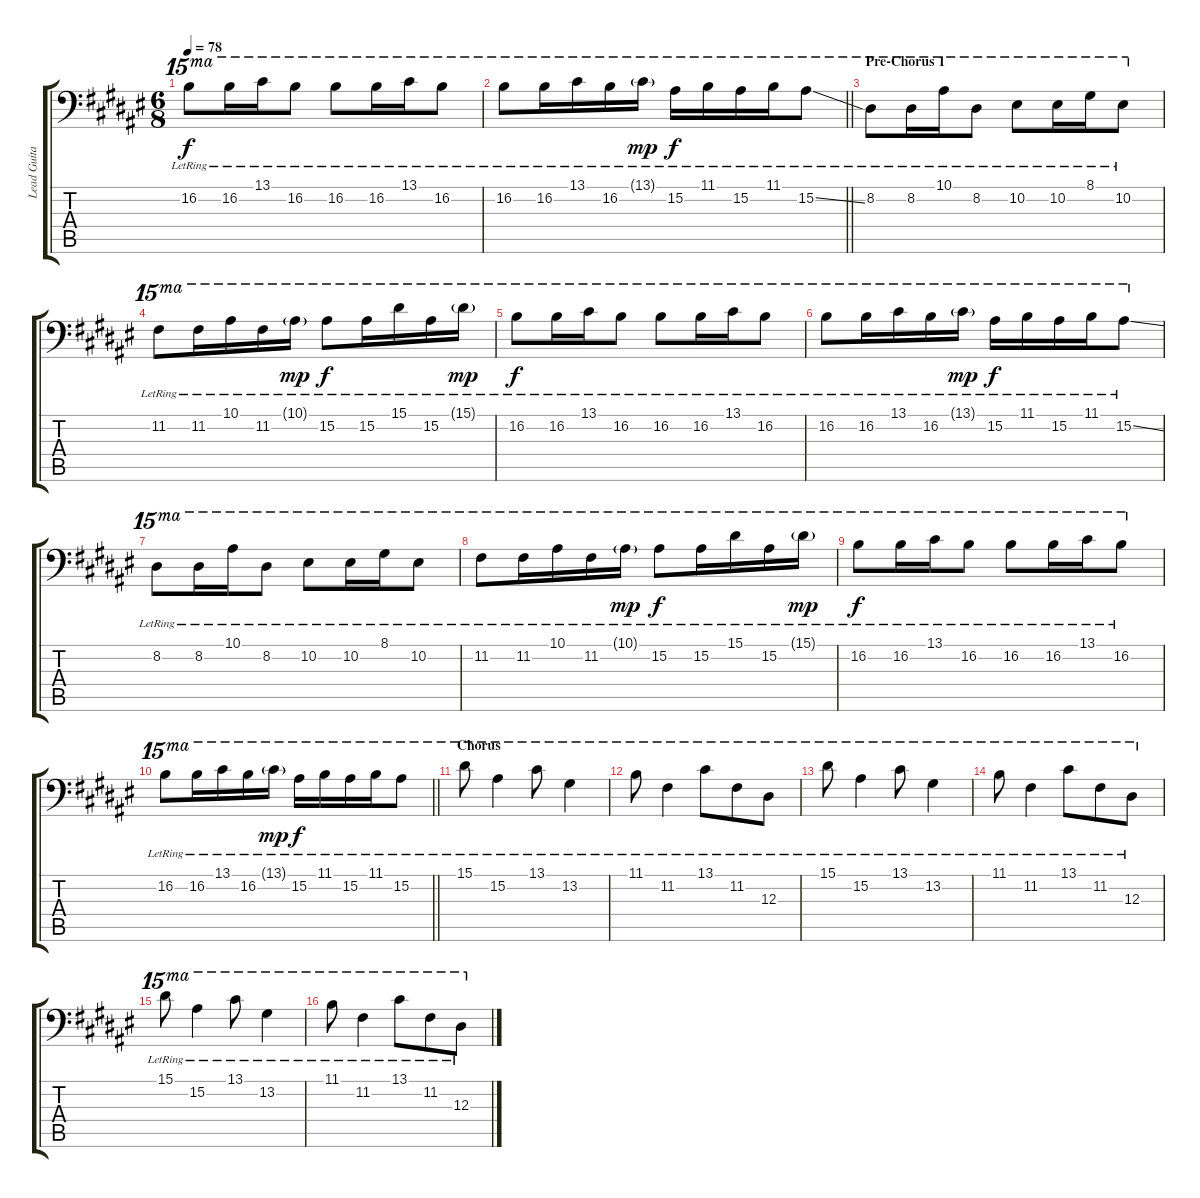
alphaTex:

\track ("Lead Guitar (Clean)" "Lead Guita") {instrument electricguitarclean}
\staff {score tabs}
\tuning (C4 G3 Eb3 Bb2 F2 Bb1) {hide}
\ts (6 8)
\tempo 78
\clef f4
\ks d#minor
16.2{lr}.8{ot 15ma dy f} 16.2{lr}.16{ot 15ma} 13.1{lr}.16{ot 15ma} 16.2{lr}.8{ot 15ma} 16.2{lr}.8{ot 15ma} 16.2{lr}.16{ot 15ma} 13.1{lr}.16{ot 15ma} 16.2{lr}.8{ot 15ma} |
\barLineRight lightlight
16.2{lr}.8{ot 15ma} 16.2{lr}.16{ot 15ma} 13.1{lr}.16{ot 15ma} 16.2{lr}.16{ot 15ma} 13.1{g lr}.16{ot 15ma dy mp} 15.2{lr}.16{ot 15ma dy f} 11.1{lr}.16{ot 15ma} 15.2{lr}.16{ot 15ma} 11.1{lr}.16{ot 15ma} 15.2{ss lr}.8{ot 15ma} |
\section ("" "Pre-Chorus 1")
8.2{lr}.8{ot 15ma volume 8} 8.2{lr}.16{ot 15ma} 10.1{lr}.16{ot 15ma} 8.2{lr}.8{ot 15ma} 10.2{lr}.8{ot 15ma} 10.2{lr}.16{ot 15ma} 8.1{lr}.16{ot 15ma} 10.2{lr}.8{ot 15ma} |
11.2{lr}.8{ot 15ma} 11.2{lr}.16{ot 15ma} 10.1{lr}.16{ot 15ma} 11.2{lr}.16{ot 15ma} 10.1{g lr}.16{ot 15ma dy mp} 15.2{lr}.8{ot 15ma dy f} 15.2{lr}.16{ot 15ma} 15.1{lr}.16{ot 15ma} 15.2{lr}.16{ot 15ma} 15.1{g lr}.16{ot 15ma dy mp} |
16.2{lr}.8{ot 15ma dy f} 16.2{lr}.16{ot 15ma} 13.1{lr}.16{ot 15ma} 16.2{lr}.8{ot 15ma} 16.2{lr}.8{ot 15ma} 16.2{lr}.16{ot 15ma} 13.1{lr}.16{ot 15ma} 16.2{lr}.8{ot 15ma} |
16.2{lr}.8{ot 15ma} 16.2{lr}.16{ot 15ma} 13.1{lr}.16{ot 15ma} 16.2{lr}.16{ot 15ma} 13.1{g lr}.16{ot 15ma dy mp} 15.2{lr}.16{ot 15ma dy f} 11.1{lr}.16{ot 15ma} 15.2{lr}.16{ot 15ma} 11.1{lr}.16{ot 15ma} 15.2{ss lr}.8{ot 15ma} |
8.2{lr}.8{ot 15ma} 8.2{lr}.16{ot 15ma} 10.1{lr}.16{ot 15ma} 8.2{lr}.8{ot 15ma} 10.2{lr}.8{ot 15ma} 10.2{lr}.16{ot 15ma} 8.1{lr}.16{ot 15ma} 10.2{lr}.8{ot 15ma} |
11.2{lr}.8{ot 15ma} 11.2{lr}.16{ot 15ma} 10.1{lr}.16{ot 15ma} 11.2{lr}.16{ot 15ma} 10.1{g lr}.16{ot 15ma dy mp} 15.2{lr}.8{ot 15ma dy f} 15.2{lr}.16{ot 15ma} 15.1{lr}.16{ot 15ma} 15.2{lr}.16{ot 15ma} 15.1{g lr}.16{ot 15ma dy mp} |
16.2{lr}.8{ot 15ma dy f} 16.2{lr}.16{ot 15ma} 13.1{lr}.16{ot 15ma} 16.2{lr}.8{ot 15ma} 16.2{lr}.8{ot 15ma} 16.2{lr}.16{ot 15ma} 13.1{lr}.16{ot 15ma} 16.2{lr}.8{ot 15ma} |
\barLineRight lightlight
16.2{lr}.8{ot 15ma} 16.2{lr}.16{ot 15ma} 13.1{lr}.16{ot 15ma} 16.2{lr}.16{ot 15ma} 13.1{g lr}.16{ot 15ma dy mp} 15.2{lr}.16{ot 15ma dy f} 11.1{lr}.16{ot 15ma} 15.2{lr}.16{ot 15ma} 11.1{lr}.16{ot 15ma} 15.2{lr}.8{ot 15ma} |
\section ("" "Chorus")
15.1{lr}.8{ot 15ma volume 8} 15.2{lr}.4{ot 15ma} 13.1{lr}.8{ot 15ma} 13.2{lr}.4{ot 15ma} |
11.1{lr}.8{ot 15ma} 11.2{lr}.4{ot 15ma} 13.1{lr}.8{ot 15ma} 11.2{lr}.8{ot 15ma} 12.3{lr}.8{ot 15ma} |
15.1{lr}.8{ot 15ma} 15.2{lr}.4{ot 15ma} 13.1{lr}.8{ot 15ma} 13.2{lr}.4{ot 15ma} |
11.1{lr}.8{ot 15ma} 11.2{lr}.4{ot 15ma} 13.1{lr}.8{ot 15ma} 11.2{lr}.8{ot 15ma} 12.3{lr}.8{ot 15ma} |
15.1{lr}.8{ot 15ma} 15.2{lr}.4{ot 15ma} 13.1{lr}.8{ot 15ma} 13.2{lr}.4{ot 15ma} |
11.1{lr}.8{ot 15ma} 11.2{lr}.4{ot 15ma} 13.1{lr}.8{ot 15ma} 11.2{lr}.8{ot 15ma} 12.3{lr}.8{ot 15ma}
